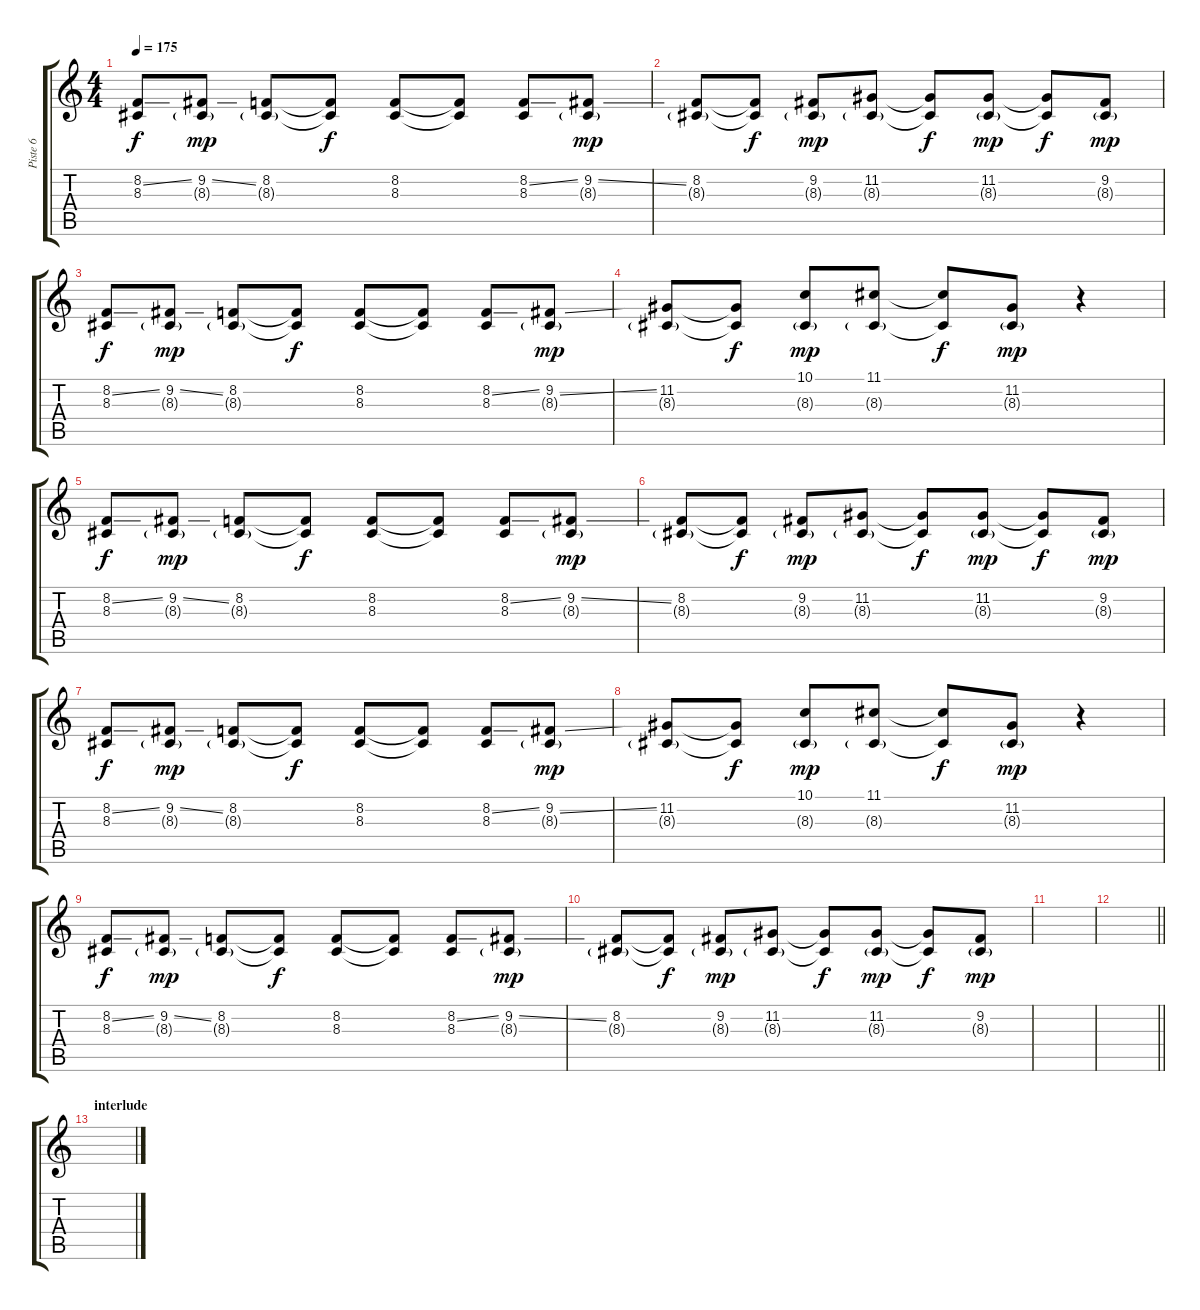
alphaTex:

\track ("Piste 6" "Piste 6") {instrument stringensemble1}
\staff {score tabs}
\tuning (D4 A3 F3 C3 G2 C2) {hide}
\ts (4 4)
\tempo 175
\clef g2
\ks c
(8.2{ss} 8.3).8{dy f} (9.2{ss} 8.3{g}).8{dy mp} (8.2 8.3{g}).8 (8.2{t} 8.3{t}).8{dy f} (8.2 8.3).8 (8.2{t} 8.3{t}).8 (8.2{ss} 8.3).8 (9.2{ss} 8.3{g}).8{dy mp} |
(8.2 8.3{g}).8 (8.2{t} 8.3{t}).8{dy f} (9.2 8.3{g}).8{dy mp} (11.2 8.3{g}).8 (11.2{t} 8.3{t}).8{dy f} (11.2 8.3{g}).8{dy mp} (11.2{t} 8.3{t}).8{dy f} (9.2 8.3{g}).8{dy mp} |
(8.2{ss} 8.3).8{dy f} (9.2{ss} 8.3{g}).8{dy mp} (8.2 8.3{g}).8 (8.2{t} 8.3{t}).8{dy f} (8.2 8.3).8 (8.2{t} 8.3{t}).8 (8.2{ss} 8.3).8 (9.2{ss} 8.3{g}).8{dy mp} |
(11.2 8.3{g}).8 (11.2{t} 8.3{t}).8{dy f} (10.1 8.3{g}).8{dy mp} (11.1 8.3{g}).8 (11.1{t} 8.3{t}).8{dy f} (11.2 8.3{g}).8{dy mp} r.4 |
(8.2{ss} 8.3).8{dy f} (9.2{ss} 8.3{g}).8{dy mp} (8.2 8.3{g}).8 (8.2{t} 8.3{t}).8{dy f} (8.2 8.3).8 (8.2{t} 8.3{t}).8 (8.2{ss} 8.3).8 (9.2{ss} 8.3{g}).8{dy mp} |
(8.2 8.3{g}).8 (8.2{t} 8.3{t}).8{dy f} (9.2 8.3{g}).8{dy mp} (11.2 8.3{g}).8 (11.2{t} 8.3{t}).8{dy f} (11.2 8.3{g}).8{dy mp} (11.2{t} 8.3{t}).8{dy f} (9.2 8.3{g}).8{dy mp} |
(8.2{ss} 8.3).8{dy f} (9.2{ss} 8.3{g}).8{dy mp} (8.2 8.3{g}).8 (8.2{t} 8.3{t}).8{dy f} (8.2 8.3).8 (8.2{t} 8.3{t}).8 (8.2{ss} 8.3).8 (9.2{ss} 8.3{g}).8{dy mp} |
(11.2 8.3{g}).8 (11.2{t} 8.3{t}).8{dy f} (10.1 8.3{g}).8{dy mp} (11.1 8.3{g}).8 (11.1{t} 8.3{t}).8{dy f} (11.2 8.3{g}).8{dy mp} r.4 |
(8.2{ss} 8.3).8{dy f} (9.2{ss} 8.3{g}).8{dy mp} (8.2 8.3{g}).8 (8.2{t} 8.3{t}).8{dy f} (8.2 8.3).8 (8.2{t} 8.3{t}).8 (8.2{ss} 8.3).8 (9.2{ss} 8.3{g}).8{dy mp} |
(8.2 8.3{g}).8 (8.2{t} 8.3{t}).8{dy f} (9.2 8.3{g}).8{dy mp} (11.2 8.3{g}).8 (11.2{t} 8.3{t}).8{dy f} (11.2 8.3{g}).8{dy mp} (11.2{t} 8.3{t}).8{dy f} (9.2 8.3{g}).8{dy mp} |
|
\barLineRight lightlight
|
\section ("" "interlude")
